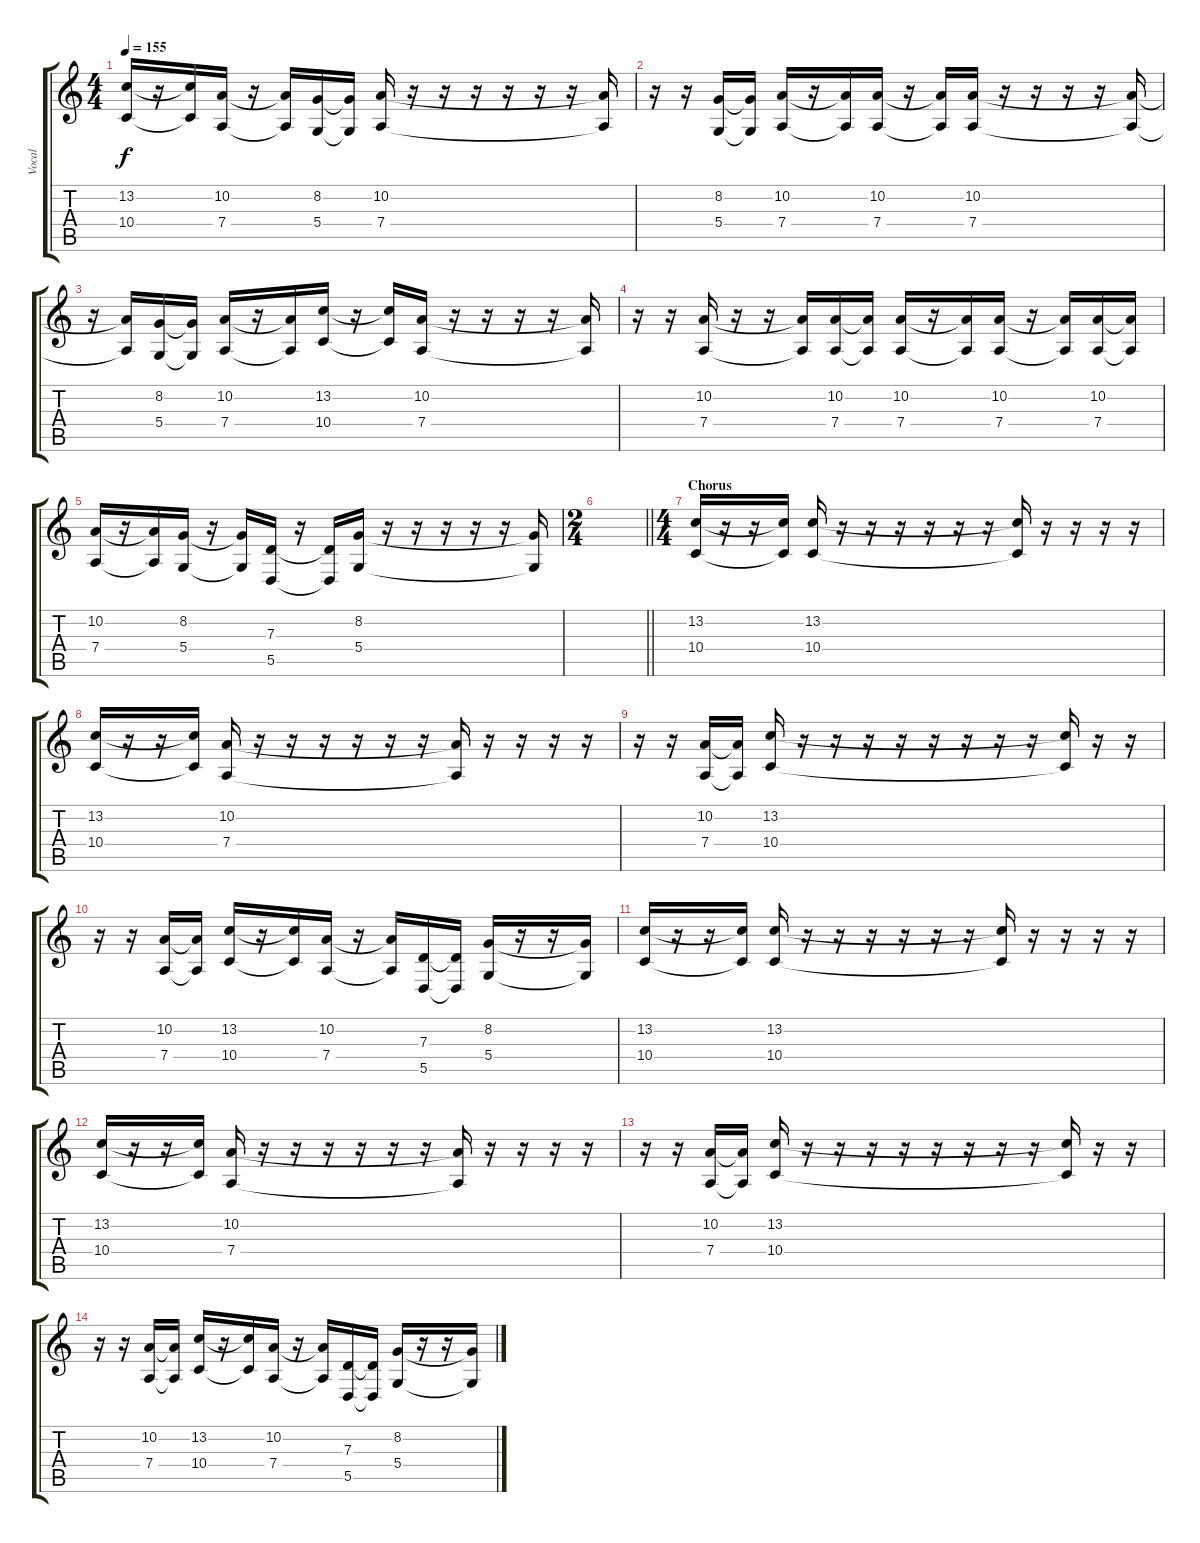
\track ("Vocal" "Vocal") {instrument flute}
\staff {score tabs}
\tuning (E4 B3 G3 D3 A2 E2) {hide}
\ts (4 4)
\tempo 155
\clef g2
\ks c
(13.2 10.4).16{dy f} r.16 (13.2{t} 10.4{t}).16 (10.2 7.4).16 r.16 (10.2{t} 7.4{t}).16 (8.2 5.4).16 (8.2{t} 5.4{t}).16 (10.2 7.4).16 r.16 r.16 r.16 r.16 r.16 r.16 (10.2{t} 7.4{t}).16 |
r.16 r.16 (8.2 5.4).16 (8.2{t} 5.4{t}).16 (10.2 7.4).16 r.16 (10.2{t} 7.4{t}).16 (10.2 7.4).16 r.16 (10.2{t} 7.4{t}).16 (10.2 7.4).16 r.16 r.16 r.16 r.16 (10.2{t} 7.4{t}).16 |
r.16 (10.2{t} 7.4{t}).16 (8.2 5.4).16 (8.2{t} 5.4{t}).16 (10.2 7.4).16 r.16 (10.2{t} 7.4{t}).16 (13.2 10.4).16 r.16 (13.2{t} 10.4{t}).16 (10.2 7.4).16 r.16 r.16 r.16 r.16 (10.2{t} 7.4{t}).16 |
r.16 r.16 (10.2 7.4).16 r.16 r.16 (10.2{t} 7.4{t}).16 (10.2 7.4).16 (10.2{t} 7.4{t}).16 (10.2 7.4).16 r.16 (10.2{t} 7.4{t}).16 (10.2 7.4).16 r.16 (10.2{t} 7.4{t}).16 (10.2 7.4).16 (10.2{t} 7.4{t}).16 |
(10.2 7.4).16 r.16 (10.2{t} 7.4{t}).16 (8.2 5.4).16 r.16 (8.2{t} 5.4{t}).16 (7.3 5.5).16 r.16 (7.3{t} 5.5{t}).16 (8.2 5.4).16 r.16 r.16 r.16 r.16 r.16 (8.2{t} 5.4{t}).16 |
\ts (2 4)
\barLineRight lightlight
|
\ts (4 4)
\section ("" "Chorus")
(13.2 10.4).16 r.16 r.16 (13.2{t} 10.4{t}).16 (13.2 10.4).16 r.16 r.16 r.16 r.16 r.16 r.16 (13.2{t} 10.4{t}).16 r.16 r.16 r.16 r.16 |
(13.2 10.4).16 r.16 r.16 (13.2{t} 10.4{t}).16 (10.2 7.4).16 r.16 r.16 r.16 r.16 r.16 r.16 (10.2{t} 7.4{t}).16 r.16 r.16 r.16 r.16 |
r.16 r.16 (10.2 7.4).16 (10.2{t} 7.4{t}).16 (13.2 10.4).16 r.16 r.16 r.16 r.16 r.16 r.16 r.16 r.16 (13.2{t} 10.4{t}).16 r.16 r.16 |
r.16 r.16 (10.2 7.4).16 (10.2{t} 7.4{t}).16 (13.2 10.4).16 r.16 (13.2{t} 10.4{t}).16 (10.2 7.4).16 r.16 (10.2{t} 7.4{t}).16 (7.3 5.5).16 (7.3{t} 5.5{t}).16 (8.2 5.4).16 r.16 r.16 (8.2{t} 5.4{t}).16 |
(13.2 10.4).16 r.16 r.16 (13.2{t} 10.4{t}).16 (13.2 10.4).16 r.16 r.16 r.16 r.16 r.16 r.16 (13.2{t} 10.4{t}).16 r.16 r.16 r.16 r.16 |
(13.2 10.4).16 r.16 r.16 (13.2{t} 10.4{t}).16 (10.2 7.4).16 r.16 r.16 r.16 r.16 r.16 r.16 (10.2{t} 7.4{t}).16 r.16 r.16 r.16 r.16 |
r.16 r.16 (10.2 7.4).16 (10.2{t} 7.4{t}).16 (13.2 10.4).16 r.16 r.16 r.16 r.16 r.16 r.16 r.16 r.16 (13.2{t} 10.4{t}).16 r.16 r.16 |
r.16 r.16 (10.2 7.4).16 (10.2{t} 7.4{t}).16 (13.2 10.4).16 r.16 (13.2{t} 10.4{t}).16 (10.2 7.4).16 r.16 (10.2{t} 7.4{t}).16 (7.3 5.5).16 (7.3{t} 5.5{t}).16 (8.2 5.4).16 r.16 r.16 (8.2{t} 5.4{t}).16
